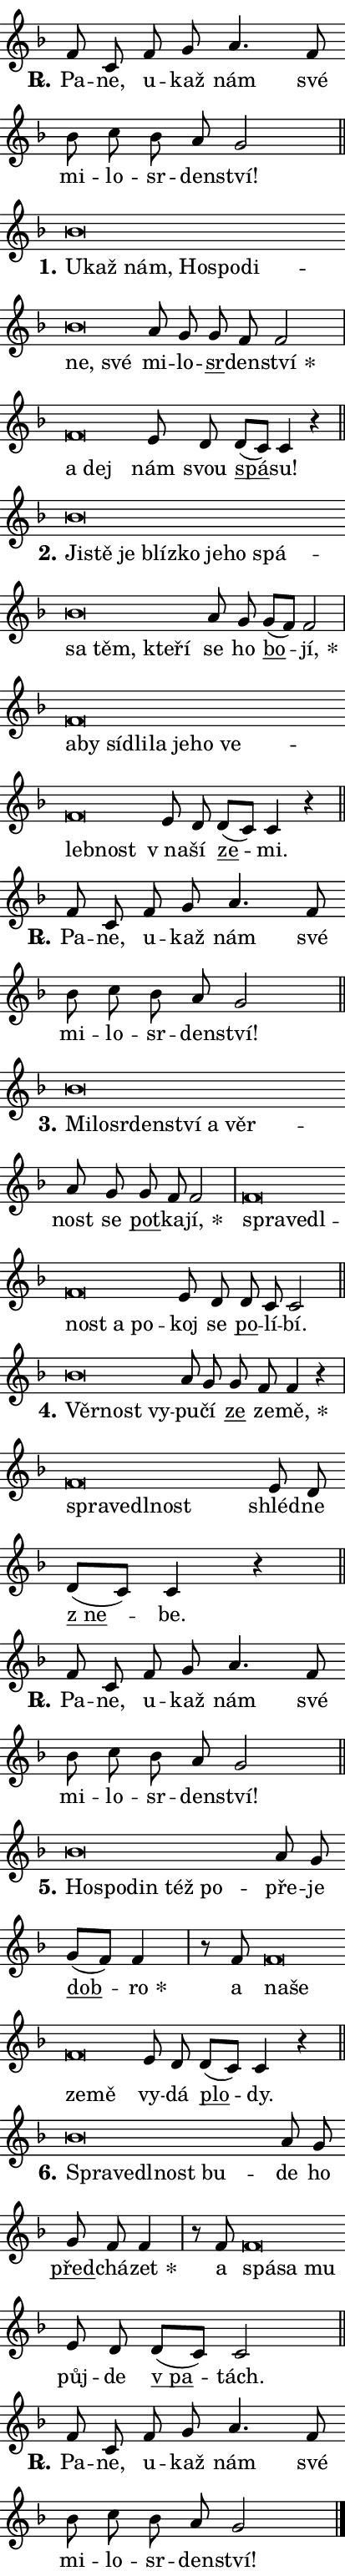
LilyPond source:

\version "2.22.1"
\header { tagline = "" }
\paper {
  indent = 0\cm
  top-margin = 0\cm
  right-margin = 0\cm
  bottom-margin = 0\cm
  left-margin = 0\cm
  paper-width = 7\cm
  page-breaking = #ly:one-page-breaking
  system-system-spacing.basic-distance = #11
  score-system-spacing.basic-distance = #11
  ragged-last = ##f
}


%% Author: Thomas Morley
%% https://lists.gnu.org/archive/html/lilypond-user/2020-05/msg00002.html
#(define (line-position grob)
"Returns position of @var[grob} in current system:
   @code{'start}, if at first time-step
   @code{'end}, if at last time-step
   @code{'middle} otherwise
"
  (let* ((col (ly:item-get-column grob))
         (ln (ly:grob-object col 'left-neighbor))
         (rn (ly:grob-object col 'right-neighbor))
         (col-to-check-left (if (ly:grob? ln) ln col))
         (col-to-check-right (if (ly:grob? rn) rn col))
         (break-dir-left
           (and
             (ly:grob-property col-to-check-left 'non-musical #f)
             (ly:item-break-dir col-to-check-left)))
         (break-dir-right
           (and
             (ly:grob-property col-to-check-right 'non-musical #f)
             (ly:item-break-dir col-to-check-right))))
        (cond ((eqv? 1 break-dir-left) 'start)
              ((eqv? -1 break-dir-right) 'end)
              (else 'middle))))

#(define (tranparent-at-line-position vctor)
  (lambda (grob)
  "Relying on @code{line-position} select the relevant enry from @var{vctor}.
Used to determine transparency,"
    (case (line-position grob)
      ((end) (not (vector-ref vctor 0)))
      ((middle) (not (vector-ref vctor 1)))
      ((start) (not (vector-ref vctor 2))))))

noteHeadBreakVisibility =
#(define-music-function (break-visibility)(vector?)
"Makes @code{NoteHead}s transparent relying on @var{break-visibility}"
#{
  \override NoteHead.transparent =
    #(tranparent-at-line-position break-visibility)
#})

#(define delete-ledgers-for-transparent-note-heads
  (lambda (grob)
    "Reads whether a @code{NoteHead} is transparent.
If so this @code{NoteHead} is removed from @code{'note-heads} from
@var{grob}, which is supposed to be @code{LedgerLineSpanner}.
As a result ledgers are not printed for this @code{NoteHead}"
    (let* ((nhds-array (ly:grob-object grob 'note-heads))
           (nhds-list
             (if (ly:grob-array? nhds-array)
                 (ly:grob-array->list nhds-array)
                 '()))
           ;; Relies on the transparent-property being done before
           ;; Staff.LedgerLineSpanner.after-line-breaking is executed.
           ;; This is fragile ...
           (to-keep
             (remove
               (lambda (nhd)
                 (ly:grob-property nhd 'transparent #f))
               nhds-list)))
      ;; TODO find a better method to iterate over grob-arrays, similiar
      ;; to filter/remove etc for lists
      ;; For now rebuilt from scratch
      (set! (ly:grob-object grob 'note-heads)  '())
      (for-each
        (lambda (nhd)
          (ly:pointer-group-interface::add-grob grob 'note-heads nhd))
        to-keep))))

hideNotes = {
  \noteHeadBreakVisibility #begin-of-line-visible
}
unHideNotes = {
  \noteHeadBreakVisibility #all-visible
}

% work-around for resetting accidentals
% https://lilypond.org/doc/v2.23/Documentation/notation/displaying-rhythms#unmetered-music
cadenzaMeasure = {
  \cadenzaOff
  \partial 1024 s1024
  \cadenzaOn
}

#(define-markup-command (accent layout props text) (markup?)
  "Underline accented syllable"
  (interpret-markup layout props
    #{\markup \override #'(offset . 4.3) \underline { #text }#}))

responsum = \markup \concat {
  "R" \hspace #-1.05 \path #0.1 #'((moveto 0 0.07) (lineto 0.9 0.8)) \hspace #0.05 "."
}

\layout {
    \context {
        \Staff
        \remove "Time_signature_engraver"
        \override LedgerLineSpanner.after-line-breaking = #delete-ledgers-for-transparent-note-heads
    }
    \context {
        \Voice {
            \override NoteHead.output-attributes = #'((class . "notehead"))
            \override Hairpin.height = #0.55
        }
    }
    \context {
        \Lyrics {
            \override StanzaNumber.output-attributes = #'((class . "stanzanumber"))
            \override LyricSpace.minimum-distance = #0.9
            \override LyricText.font-name = #"TeX Gyre Schola"
            \override LyricText.font-size = 1
            \override StanzaNumber.font-name = #"TeX Gyre Schola Bold"
            \override StanzaNumber.font-size = 1
        }
    }
}

% magnetic-lyrics.ily
%
%   written by
%     Jean Abou Samra <jean@abou-samra.fr>
%     Werner Lemberg <wl@gnu.org>
%
%   adapted by
%     Jiri Hon <jiri.hon@gmail.com>
%
% Version 2022-Apr-15

% https://www.mail-archive.com/lilypond-user@gnu.org/msg149350.html

#(define (Left_hyphen_pointer_engraver context)
   "Collect syllable-hyphen-syllable occurrences in lyrics and store
them in properties.  This engraver only looks to the left.  For
example, if the lyrics input is @code{foo -- bar}, it does the
following.

@itemize @bullet
@item
Set the @code{text} property of the @code{LyricHyphen} grob between
@q{foo} and @q{bar} to @code{foo}.

@item
Set the @code{left-hyphen} property of the @code{LyricText} grob with
text @q{foo} to the @code{LyricHyphen} grob between @q{foo} and
@q{bar}.
@end itemize

Use this auxiliary engraver in combination with the
@code{lyric-@/text::@/apply-@/magnetic-@/offset!} hook."
   (let ((hyphen #f)
         (text #f))
     (make-engraver
      (acknowledgers
       ((lyric-syllable-interface engraver grob source-engraver)
        (set! text grob)))
      (end-acknowledgers
       ((lyric-hyphen-interface engraver grob source-engraver)
        ;(when (not (grob::has-interface grob 'lyric-space-interface))
          (set! hyphen grob)));)
      ((stop-translation-timestep engraver)
       (when (and text hyphen)
         (ly:grob-set-object! text 'left-hyphen hyphen))
       (set! text #f)
       (set! hyphen #f)))))

#(define (lyric-text::apply-magnetic-offset! grob)
   "If the space between two syllables is less than the value in
property @code{LyricText@/.details@/.squash-threshold}, move the right
syllable to the left so that it gets concatenated with the left
syllable.

Use this function as a hook for
@code{LyricText@/.after-@/line-@/breaking} if the
@code{Left_@/hyphen_@/pointer_@/engraver} is active."
   (let ((hyphen (ly:grob-object grob 'left-hyphen #f)))
     (when hyphen
       (let ((left-text (ly:spanner-bound hyphen LEFT)))
         (when (grob::has-interface left-text 'lyric-syllable-interface)
           (let* ((common (ly:grob-common-refpoint grob left-text X))
                  (this-x-ext (ly:grob-extent grob common X))
                  (left-x-ext
                   (begin
                     ;; Trigger magnetism for left-text.
                     (ly:grob-property left-text 'after-line-breaking)
                     (ly:grob-extent left-text common X)))
                  ;; `delta` is the gap width between two syllables.
                  (delta (- (interval-start this-x-ext)
                            (interval-end left-x-ext)))
                  (details (ly:grob-property grob 'details))
                  (threshold (assoc-get 'squash-threshold details 0.2)))
             (when (< delta threshold)
               (let* (;; We have to manipulate the input text so that
                      ;; ligatures crossing syllable boundaries are not
                      ;; disabled.  For languages based on the Latin
                      ;; script this is essentially a beautification.
                      ;; However, for non-Western scripts it can be a
                      ;; necessity.
                      (lt (ly:grob-property left-text 'text))
                      (rt (ly:grob-property grob 'text))
                      (is-space (grob::has-interface hyphen 'lyric-space-interface))
                      (space (if is-space " " ""))
                      (space-markup (grob-interpret-markup grob " "))
                      (space-size (interval-length (ly:stencil-extent space-markup X)))
                      (extra-delta (if is-space space-size 0))
                      ;; Append new syllable.
                      (ltrt-space (if (and (string? lt) (string? rt))
                                (string-append lt space rt)
                                (make-concat-markup (list lt space rt))))
                      ;; Right-align `ltrt` to the right side.
                      (ltrt-space-markup (grob-interpret-markup
                               grob
                               (make-translate-markup
                                (cons (interval-length this-x-ext) 0)
                                (make-right-align-markup ltrt-space)))))
                 (begin
                   ;; Don't print `left-text`.
                   (ly:grob-set-property! left-text 'stencil #f)
                   ;; Set text and stencil (which holds all collected
                   ;; syllables so far) and shift it to the left.
                   (ly:grob-set-property! grob 'text ltrt-space)
                   (ly:grob-set-property! grob 'stencil ltrt-space-markup)
                   (ly:grob-translate-axis! grob (- (- delta extra-delta)) X))))))))))


#(define (lyric-hyphen::displace-bounds-first grob)
   ;; Make very sure this callback isn't triggered too early.
   (let ((left (ly:spanner-bound grob LEFT))
         (right (ly:spanner-bound grob RIGHT)))
     (ly:grob-property left 'after-line-breaking)
     (ly:grob-property right 'after-line-breaking)
     (ly:lyric-hyphen::print grob)))

squashThreshold = #0.4

\layout {
  \context {
    \Lyrics
    \consists #Left_hyphen_pointer_engraver
    \override LyricText.after-line-breaking =
      #lyric-text::apply-magnetic-offset!
    \override LyricHyphen.stencil = #lyric-hyphen::displace-bounds-first
    \override LyricText.details.squash-threshold = \squashThreshold
    \override LyricHyphen.minimum-distance = 0
    \override LyricHyphen.minimum-length = \squashThreshold
  }
}

squash = \override LyricText.details.squash-threshold = 9999
unSquash = \override LyricText.details.squash-threshold = \squashThreshold

left = \override LyricText.self-alignment-X = #LEFT
unLeft = \revert LyricText.self-alignment-X

starOffset = #(lambda (grob) 
                (let ((x_offset (ly:self-alignment-interface::aligned-on-x-parent grob)))
                  (if (= x_offset 0) 0 (+ x_offset 1.2))))

star = #(define-music-function (syllable)(string?)
"Append star separator at the end of a syllable"
#{
  \once \override LyricText.X-offset = #starOffset
  \lyricmode { \markup {
    #syllable
    \override #'((font-name . "TeX Gyre Schola Bold")) \hspace #0.2 \lower #0.65 \larger "*"
  } }
#})

starAccent = #(define-music-function (syllable)(string?)
"Append star separator at the end of a syllable and make accent"
#{
  \once \override LyricText.X-offset = #starOffset
  \lyricmode { \markup {
    \accent #syllable
    \override #'((font-name . "TeX Gyre Schola Bold")) \hspace #0.2 \lower #0.65 \larger "*"
  } }
#})

breath = #(define-music-function (syllable)(string?)
"Append breathing indicator at the end of a syllable"
#{
  \lyricmode { \markup { #syllable "+" } }
#})

optionalBreath = #(define-music-function (syllable)(string?)
"Append optional breathing indicator at the end of a syllable"
#{
  \lyricmode { \markup { #syllable "(+)" } }
#})


\score {
    <<
        \new Voice = "melody" { \cadenzaOn \key f \major \relative { f'8 c f g a4. f8 \bar "" bes c bes a g2 \cadenzaMeasure \bar "||" \break }
\relative { bes'\breve*1/16 \hideNotes \breve*1/16 \bar "" \breve*1/16 \bar "" \breve*1/16 \bar "" \breve*1/16 \bar "" \breve*1/16 \bar "" \breve*1/16 \breve*1/16 \bar "" \unHideNotes a8 g \bar "" g f f2 \cadenzaMeasure \bar "|" f\breve*1/16 \hideNotes \breve*1/16 \bar "" \unHideNotes e8 d \bar "" d[( c)] c4 r \cadenzaMeasure \bar "||" \break }
\relative { bes'\breve*1/16 \hideNotes \breve*1/16 \bar "" \breve*1/16 \bar "" \breve*1/16 \bar "" \breve*1/16 \bar "" \breve*1/16 \bar "" \breve*1/16 \bar "" \breve*1/16 \bar "" \breve*1/16 \bar "" \breve*1/16 \bar "" \breve*1/16 \breve*1/16 \bar "" \unHideNotes a8 g \bar "" g[( f)] f2 \cadenzaMeasure \bar "|" f\breve*1/16 \hideNotes \breve*1/16 \bar "" \breve*1/16 \bar "" \breve*1/16 \bar "" \breve*1/16 \bar "" \breve*1/16 \bar "" \breve*1/16 \bar "" \breve*1/16 \bar "" \breve*1/16 \breve*1/16 \bar "" \unHideNotes e8 d \bar "" d[( c)] c4 r \cadenzaMeasure \bar "||" \break }
\relative { f'8 c f g a4. f8 \bar "" bes c bes a g2 \cadenzaMeasure \bar "||" \break }
\relative { bes'\breve*1/16 \hideNotes \breve*1/16 \bar "" \breve*1/16 \bar "" \breve*1/16 \bar "" \breve*1/16 \bar "" \breve*1/16 \breve*1/16 \bar "" \unHideNotes a8 g \bar "" g f f2 \cadenzaMeasure \bar "|" f\breve*1/16 \hideNotes \breve*1/16 \bar "" \breve*1/16 \bar "" \breve*1/16 \bar "" \breve*1/16 \breve*1/16 \bar "" \unHideNotes e8 d \bar "" d c c2 \cadenzaMeasure \bar "||" \break }
\relative { bes'\breve*1/16 \hideNotes \breve*1/16 \breve*1/16 \bar "" \unHideNotes a8 g \bar "" g f f4 r \cadenzaMeasure \bar "|" f\breve*1/16 \hideNotes \breve*1/16 \bar "" \breve*1/16 \breve*1/16 \bar "" \unHideNotes e8 d \bar "" d[( c)] c4 r \cadenzaMeasure \bar "||" \break }
\relative { f'8 c f g a4. f8 \bar "" bes c bes a g2 \cadenzaMeasure \bar "||" \break }
\relative { bes'\breve*1/16 \hideNotes \breve*1/16 \bar "" \breve*1/16 \bar "" \breve*1/16 \breve*1/16 \bar "" \unHideNotes a8 g \bar "" g[( f)] f4 \cadenzaMeasure \bar "|" r8 f8 f\breve*1/16 \hideNotes \breve*1/16 \bar "" \breve*1/16 \breve*1/16 \bar "" \unHideNotes e8 d \bar "" d[( c)] c4 r \cadenzaMeasure \bar "||" \break }
\relative { bes'\breve*1/16 \hideNotes \breve*1/16 \bar "" \breve*1/16 \bar "" \breve*1/16 \breve*1/16 \bar "" \unHideNotes a8 g \bar "" g f f4 \cadenzaMeasure \bar "|" r8 f8 f\breve*1/16 \hideNotes \breve*1/16 \breve*1/16 \bar "" \unHideNotes e8 d \bar "" d[( c)] c2 \cadenzaMeasure \bar "||" \break }
\relative { f'8 c f g a4. f8 \bar "" bes c bes a g2 \cadenzaMeasure \bar "||" \break } \bar "|." }
        \new Lyrics \lyricsto "melody" { \lyricmode { \set stanza = \responsum
Pa -- ne, u -- kaž nám své mi -- lo -- sr -- den -- ství!
\set stanza = "1."
\left U -- \squash kaž nám, Ho -- spo -- di -- ne, své \unLeft \unSquash mi -- lo -- \markup \accent sr -- den -- \star ství \left a \squash dej \unLeft \unSquash nám svou \markup \accent spá -- su!
\set stanza = "2."
\left Ji -- \squash stě je blíz -- ko je -- ho spá -- sa těm, kte -- ří \unLeft \unSquash se ho \markup \accent bo -- \star jí, \left a -- \squash by sí -- dli -- la je -- ho ve -- leb -- nost \unLeft \unSquash "v na" -- ší \markup \accent ze -- mi.
\set stanza = \responsum
Pa -- ne, u -- kaž nám své mi -- lo -- sr -- den -- ství!
\set stanza = "3."
\left Mi -- \squash lo -- sr -- den -- ství a věr -- \unLeft \unSquash nost se \markup \accent pot -- ka -- \star jí, \left spra -- \squash ve -- dl -- nost a po -- \unLeft \unSquash koj se \markup \accent po -- lí -- bí.
\set stanza = "4."
\left Věr -- \squash nost vy -- \unLeft \unSquash pu -- čí \markup \accent ze ze -- \star mě, \left spra -- \squash ve -- dl -- nost \unLeft \unSquash shléd -- ne \markup \accent "z ne" -- be.
\set stanza = \responsum
Pa -- ne, u -- kaž nám své mi -- lo -- sr -- den -- ství!
\set stanza = "5."
\left Ho -- \squash spo -- din též po -- \unLeft \unSquash pře -- je \markup \accent dob -- \star ro a \left na -- \squash še ze -- mě \unLeft \unSquash vy -- dá \markup \accent plo -- dy.
\set stanza = "6."
\left Spra -- \squash ve -- dl -- nost bu -- \unLeft \unSquash de ho \markup \accent před -- chá -- \star zet a \left spá -- \squash sa mu \unLeft \unSquash půj -- de \markup \accent "v pa" -- tách.
\set stanza = \responsum
Pa -- ne, u -- kaž nám své mi -- lo -- sr -- den -- ství! } }
    >>
    \layout {}
}
